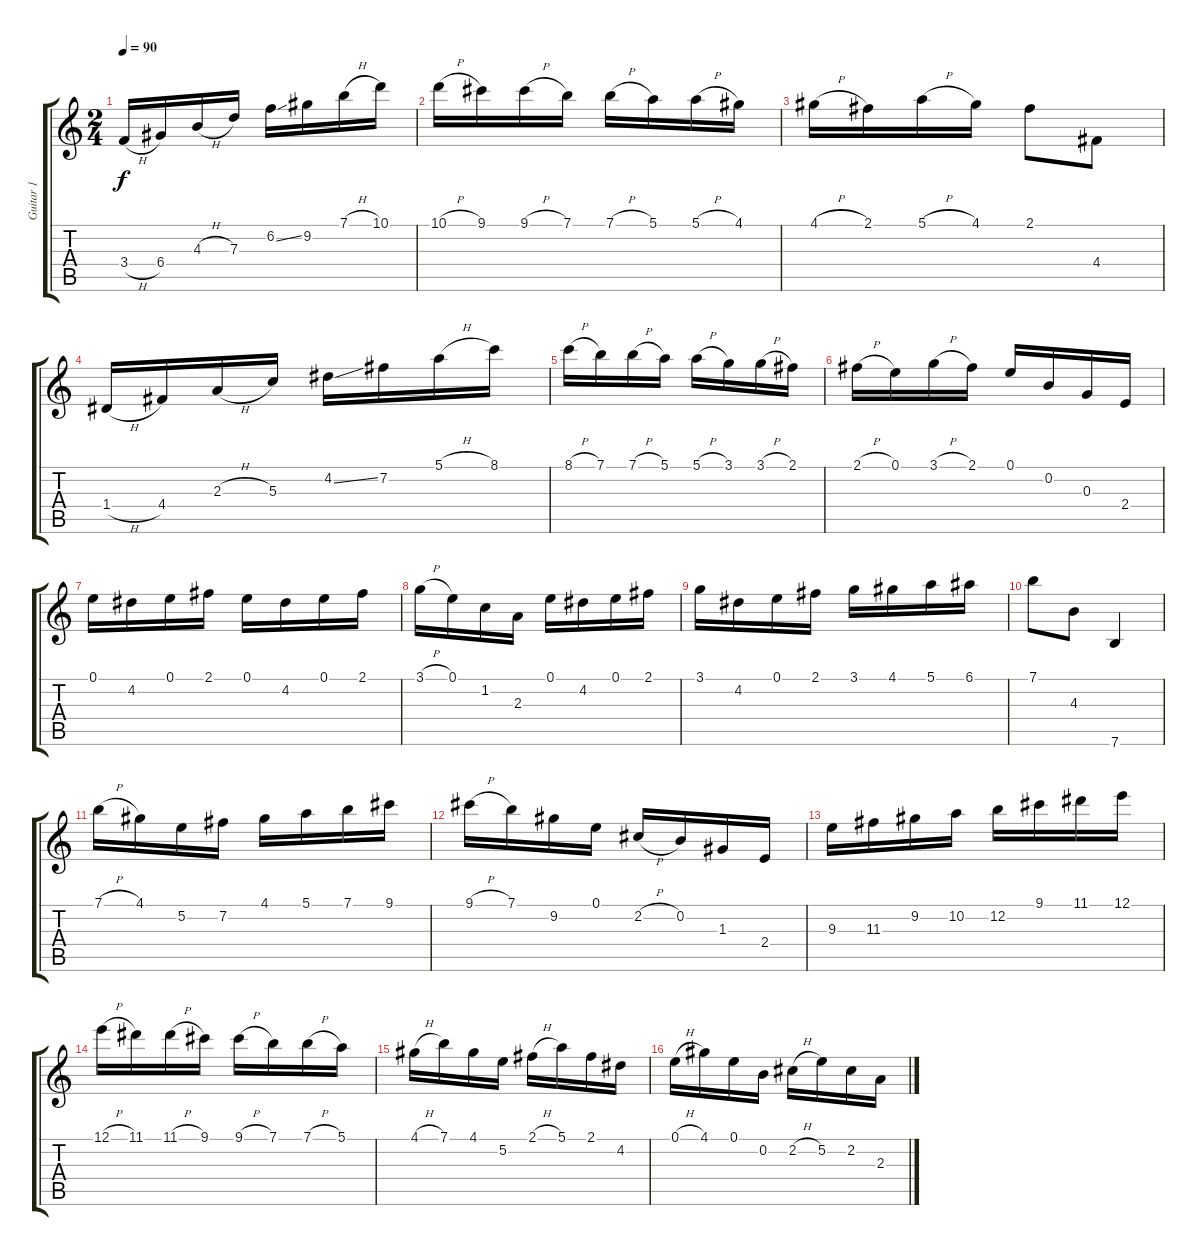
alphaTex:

\track ("Guitar 1" "Guitar 1") {instrument acousticguitarnylon}
\staff {score tabs}
\tuning (E4 B3 G3 D3 A2 E2) {hide}
\ts (2 4)
\tempo 90
\clef g2
\ks c
3.4{h}.16{dy f} 6.4.16 4.3{h}.16 7.3.16 6.2{ss}.16 9.2.16 7.1{h}.16 10.1.16 |
10.1{h}.16 9.1.16 9.1{h}.16 7.1.16 7.1{h}.16 5.1.16 5.1{h}.16 4.1.16 |
4.1{h}.16 2.1.16 5.1{h}.16 4.1.16 2.1.8 4.4.8 |
1.4{h}.16 4.4.16 2.3{h}.16 5.3.16 4.2{ss}.16 7.2.16 5.1{h}.16 8.1.16 |
8.1{h}.16 7.1.16 7.1{h}.16 5.1.16 5.1{h}.16 3.1.16 3.1{h}.16 2.1.16 |
2.1{h}.16 0.1.16 3.1{h}.16 2.1.16 0.1.16 0.2.16 0.3.16 2.4.16 |
0.1.16 4.2.16 0.1.16 2.1.16 0.1.16 4.2.16 0.1.16 2.1.16 |
3.1{h}.16 0.1.16 1.2.16 2.3.16 0.1.16 4.2.16 0.1.16 2.1.16 |
3.1.16 4.2.16 0.1.16 2.1.16 3.1.16 4.1.16 5.1.16 6.1.16 |
7.1.8 4.3.8 7.6.4 |
7.1{h}.16 4.1.16 5.2.16 7.2.16 4.1.16 5.1.16 7.1.16 9.1.16 |
9.1{h}.16 7.1.16 9.2.16 0.1.16 2.2{h}.16 0.2.16 1.3.16 2.4.16 |
9.3.16 11.3.16 9.2.16 10.2.16 12.2.16 9.1.16 11.1.16 12.1.16 |
12.1{h}.16 11.1.16 11.1{h}.16 9.1.16 9.1{h}.16 7.1.16 7.1{h}.16 5.1.16 |
4.1{h}.16 7.1.16 4.1.16 5.2.16 2.1{h}.16 5.1.16 2.1.16 4.2.16 |
0.1{h}.16 4.1.16 0.1.16 0.2.16 2.2{h}.16 5.2.16 2.2.16 2.3.16
